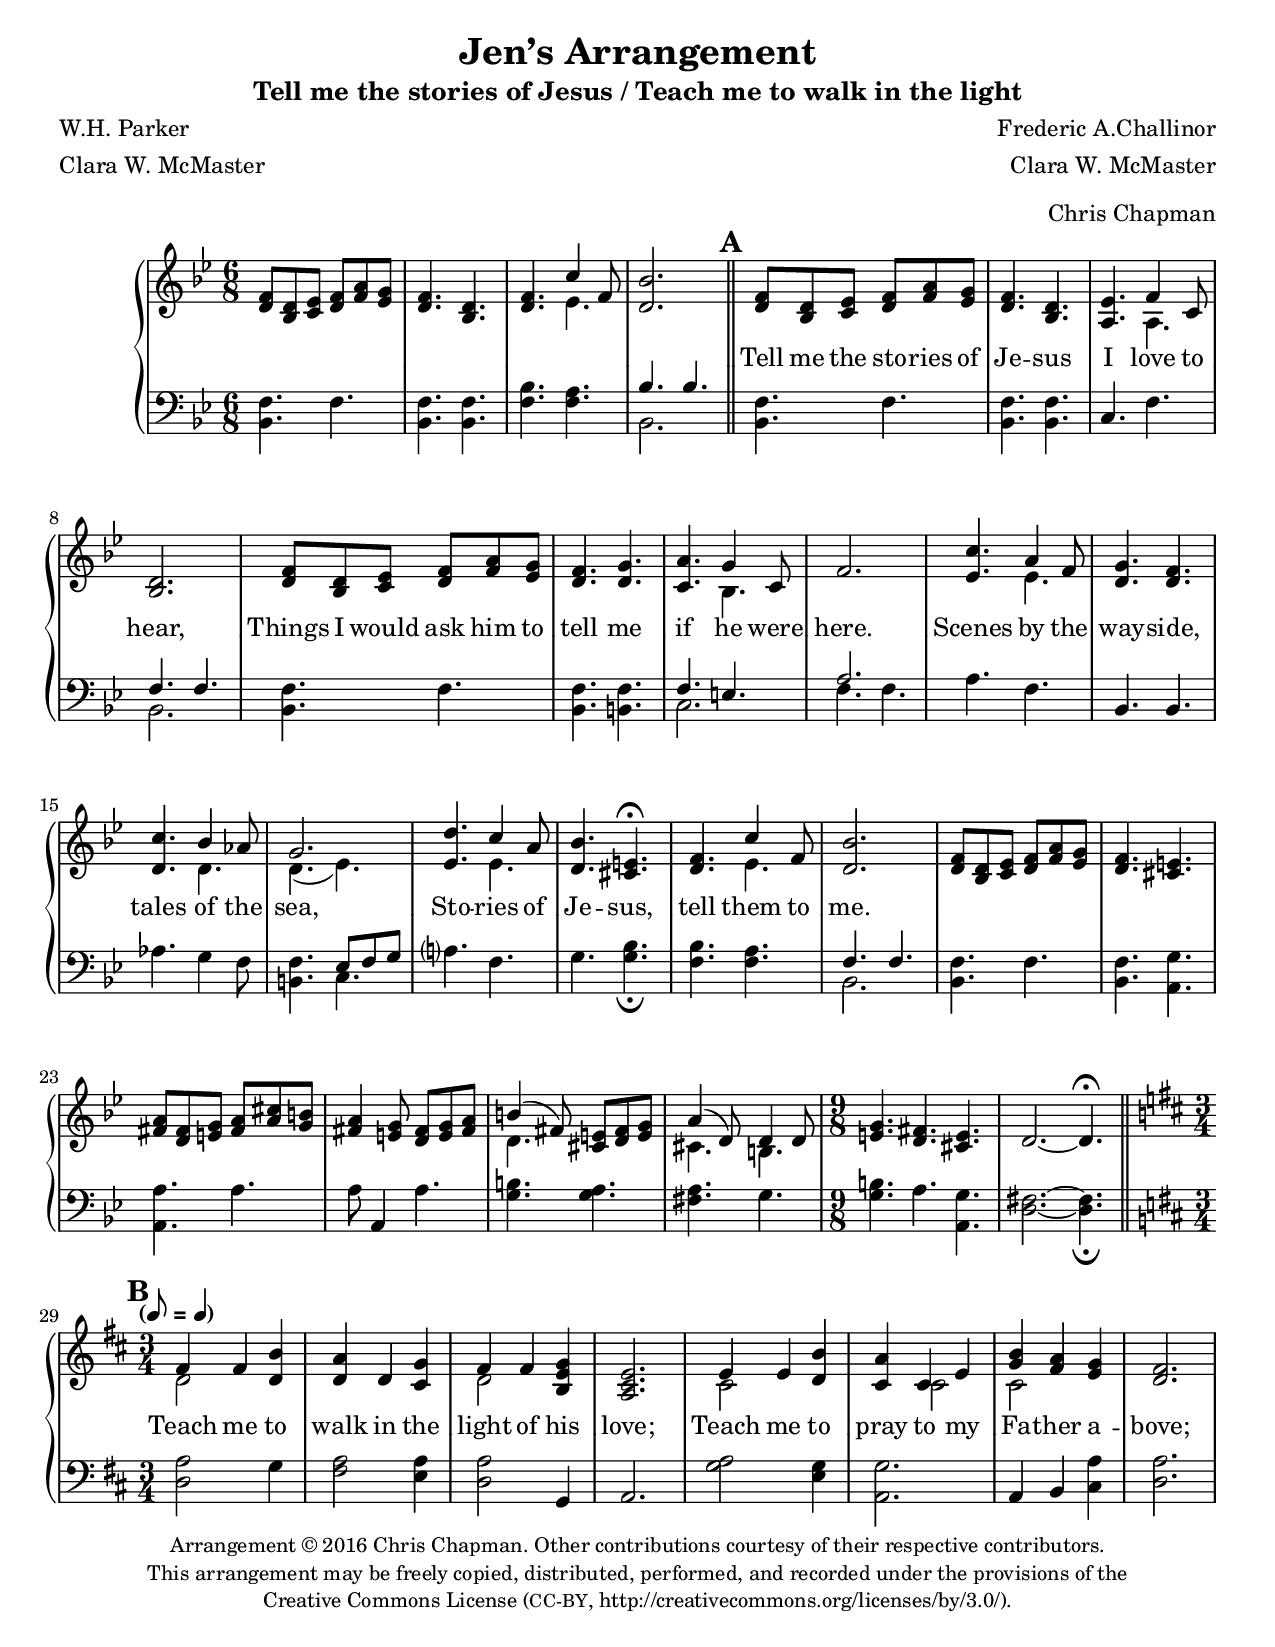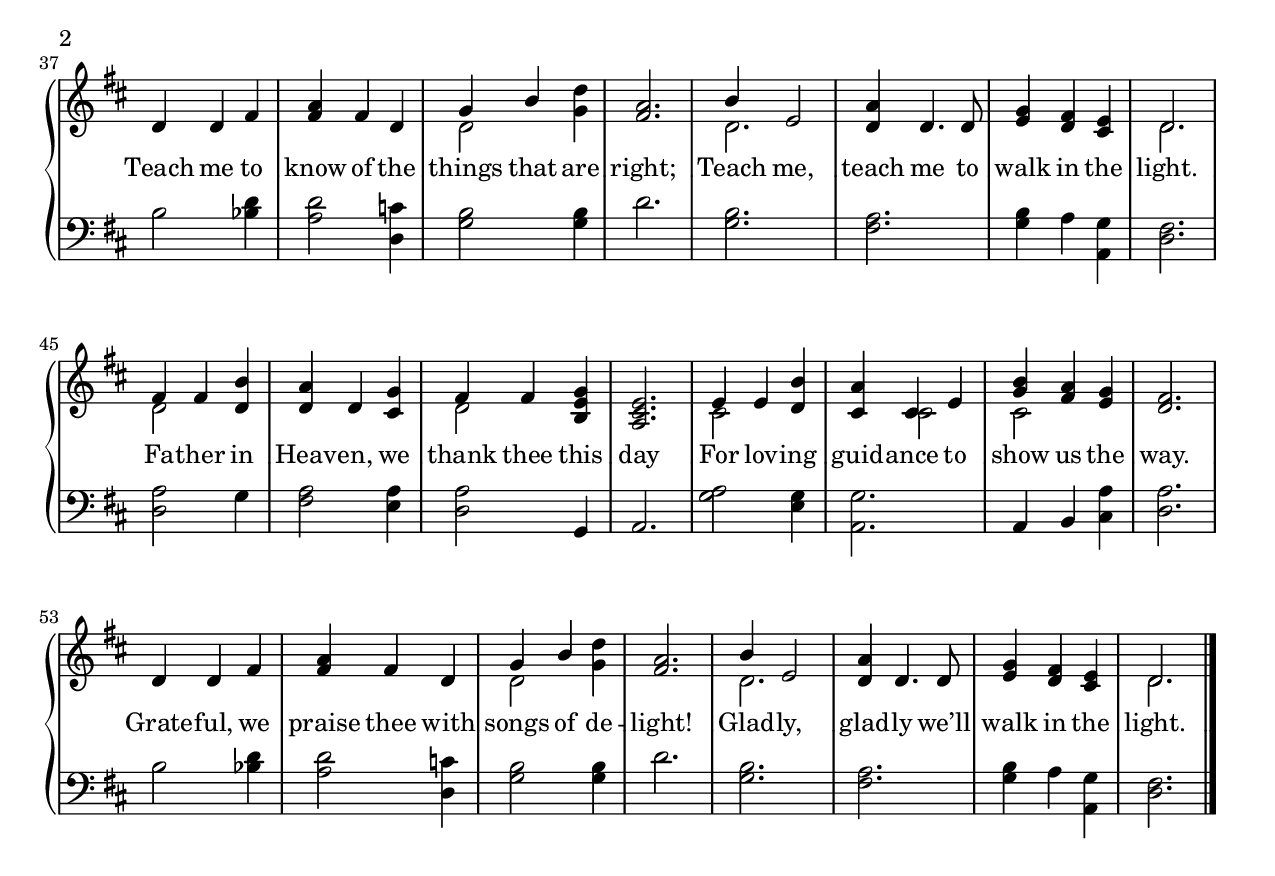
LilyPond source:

\version "2.18.2"

\header {
  title = "Jen’s Arrangement"
  subtitle = "Tell me the stories of Jesus / Teach me to walk in the light"
  poet = \markup \column {
    \line { W.H. Parker }
    \line { Clara W. McMaster }
  }
  composer = \markup \right-column {
    \line { Frederic A.Challinor }
    \line { Clara W. McMaster }
  }
  arranger = \markup \right-column {
    \vspace #1 \line { Chris Chapman }
  }
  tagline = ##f
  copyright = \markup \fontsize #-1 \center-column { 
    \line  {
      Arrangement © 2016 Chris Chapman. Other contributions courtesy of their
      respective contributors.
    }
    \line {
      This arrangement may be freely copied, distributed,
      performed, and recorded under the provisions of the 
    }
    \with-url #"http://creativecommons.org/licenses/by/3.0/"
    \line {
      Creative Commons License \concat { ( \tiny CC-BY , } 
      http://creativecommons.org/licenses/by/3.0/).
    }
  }
}

\include "english.ly"
\paper {
  #(set-paper-size "letter")
}

introductionUpper = \relative c' {

  | <d f>8 <bf d> <c ef> <d f> <f a> <ef g>
  | <d f>4. <bf d>
  | <d f> << { \voiceOne c'4 f,8 } \new Voice { \voiceTwo ef4. } >>
  | \oneVoice <d bf'>2.

}

introductionLower = \relative c {

  | <bf f'>4. f'
  | <bf, f'> <bf f'>
  | <f' bf> <f a>
  | << { bf4. bf } \\ { bf,2. } >>

}

tellMeUpper = \relative c' {

  \mark \default

  | <d f>8 <bf d> <c ef> <d f> <f a> <ef g>
  | <d f>4. <bf d>
  | <a ef'> << { \voiceOne f'4 c8 } \new Voice { \voiceTwo a4. } >>
  | \oneVoice <bf d>2.
  
  | <d f>8 <bf d> <c ef> <d f> <f a> <ef g>
  | <d f>4. <d g>
  | <c a'> << { \voiceOne g'4 c,8 } \new Voice { \voiceTwo bf4. } >>
  | \oneVoice f'2.
  
  | <ef c'>4. << { \voiceOne a4 f8 } \new Voice { \voiceTwo ef4. } >>
  | \oneVoice <d g> <d f>
  | <d c'> << { \voiceOne bf'4 af8 } \new Voice { \voiceTwo d,4. } >>
  | << { \voiceOne g2. } \new Voice { \voiceTwo d4.( ef) } >>

  | \oneVoice <ef d'>4. << { \voiceOne c'4 a8 } \new Voice { \voiceTwo ef4. } >>
  | \oneVoice <d bf'>4. <cs e>\fermata
  | <d f> << { \voiceOne c'4 f,8 } \new Voice { \voiceTwo ef4. } >>
  | \oneVoice <d bf'>2.

}

tellMeLower = \relative c {

  | <bf f'>4. f'
  | <bf, f'> <bf f'>
  | c f
  | << { f4. f } \\ { bf,2. } >>

  | <bf f'>4. f'
  | <bf, f'> <b f'>
  | << { f'4. e } \\ { c2. } >>
  | << { a'2. } \\ { f4. f } >>

  | a f
  | bf, bf
  | af' g4 f8
  | <b, f'>4. << { ef8 f g } \\ { c,4. } >>

  | a'?4. f
  | g <g bf>_\fermata
  | <f bf> <f a>
  | << { f4. f } \\ { bf,2. } >>
}

tellMeText = \lyricmode {

  | Tell me the sto -- ries of | Je -- sus | I love to | hear,
  | Things I would ask him to | tell me | if he were | here.
  | Scenes by the | way -- side, | tales of the | sea,
  | Sto -- ries of | Je -- sus, | tell them to | me.

}

transitionUpper = \relative c' {

  | <d f>8 <bf d> <c ef> <d f> <f a> <ef g>
  | <d f>4. <cs e>
  | <fs a>8 <d fs> <e g> <fs a> <a cs> <g b>
  | <fs a>4 <e g>8 <d fs> <e g> <fs a>

  | << { b4( fs8) } \\ d4. >> <cs e>8 <d fs> <e g>
  | << { a4( d,8)  d4 d8 } \\ { cs4. b } >>

  | \time 9/8 <e g>4. <d fs> <cs e>
  | d2.~ d4.\fermata

}

transitionLower = \relative c {

  | <bf f'>4. f'
  | <bf, f'> <a g'>
  | <a a'> a'
  | a8 a,4 a'4.

  | <g b>4. <g a>
  | <fs a> g

  | \time 9/8 <g b>4. a <a, g'>
  | <d fs>2.~ <d fs>4._\fermata
}

teachMeUpper = \relative c' {

  \mark \default

  \repeat unfold 2 {

    | << { \voiceOne fs4 fs } \new Voice { \voiceTwo d2 } >> \oneVoice <d b'>4
    | <d a'> d <cs g'>
    | << { \voiceOne fs fs } \new Voice { \voiceTwo d2 } >> \oneVoice <b e g>4
    | <a cs e>2.

    | << { \voiceOne e'4 e } \new Voice { \voiceTwo cs2 } >> \oneVoice <d b'>4
    | <cs a'> << { \voiceOne cs e | <g b> <fs a> <e g> } \new Voice { \voiceTwo cs2 | cs } >>
    | \oneVoice <d fs>2.

    | d4 d fs
    | <fs a> fs d
    | << { \voiceOne g b } \new Voice { \voiceTwo d,2 } >> \oneVoice <g d'>4
    | <fs a>2.

    | << { \voiceOne b4 e,2 } \new Voice { \voiceTwo d2. } >>
    | \oneVoice <d a'>4 d4. d8
    | <e g>4 <d fs> <cs e>
    | << { \voiceOne d2. } \new Voice { \voiceTwo d2. } >>

  }

}

teachMeLower = \relative c {

  \repeat unfold 2 {
    | <d a'>2 g4
    | <fs a>2 <e a>4
    | <d a'>2 g,4
    | a2.

    | <g' a>2 <e g>4
    | <a, g'>2.
    | a4 b <cs a'>
    | <d a'>2.

    | b'2 <bf d>4
    | <a d>2 <d, c'>4
    | <g b>2 <g b>4
    | d'2.

    | <g, b>2.
    | <fs a>
    | <g b>4 a <a, g'>
    | <d fs>2.

  }

}

teachMeText = \lyricmode {

  | Teach me to | walk in the | light of his | love;
  | Teach me to | pray to my | Fa -- ther a -- | bove;
  | Teach me to | know of the | things that are | right;
  | Teach me, | teach me to | walk in the | light.

  | Fa -- ther in | Heav -- en, we | thank thee this | day
  | For lov -- ing | guid -- ance to | show us the | way.
  | Grate -- ful, we | praise thee with | songs of de -- | light!
  | Glad -- ly, | glad -- ly we’ll | walk in the | light.

}

tellMeTempo = 60
teachMeTempo = #(/ (* 3 tellMeTempo) 2)

\score {
  \new GrandStaff <<
    \new Staff = "upper" {
      \clef treble \key bf \major \time 6/8
      \set Score.tempoHideNote = ##t
      \tempo 4. = \tellMeTempo
      \introductionUpper \bar "||"
      \new Voice = "tellMe" \tellMeUpper
      \transitionUpper \bar "||"
      \time 3/4 \key d \major 
      \tempo \markup {
        \concat {
          (
          \smaller \general-align  #Y #DOWN \note #"8" #1
          " = "
          \smaller \general-align  #Y #DOWN \note #"4" #1
          )
        }
      } 4 = \teachMeTempo
      \new Voice = "teachMe" \teachMeUpper \bar "|."
    }
    \new Lyrics \lyricsto "tellMe" \tellMeText
    \new Lyrics \lyricsto "teachMe" \teachMeText
    \new Staff = "lower" {
      \clef bass \key bf \major
      \introductionLower
      \tellMeLower
      \transitionLower
      \key d \major 
      \teachMeLower
    }
    >>
  \layout {
    \context {
      \GrandStaff
      \accepts "Lyrics"
    }
    \context {
      \Lyrics
      \consists "Bar_engraver"
    }
  }
  \midi { }
}
